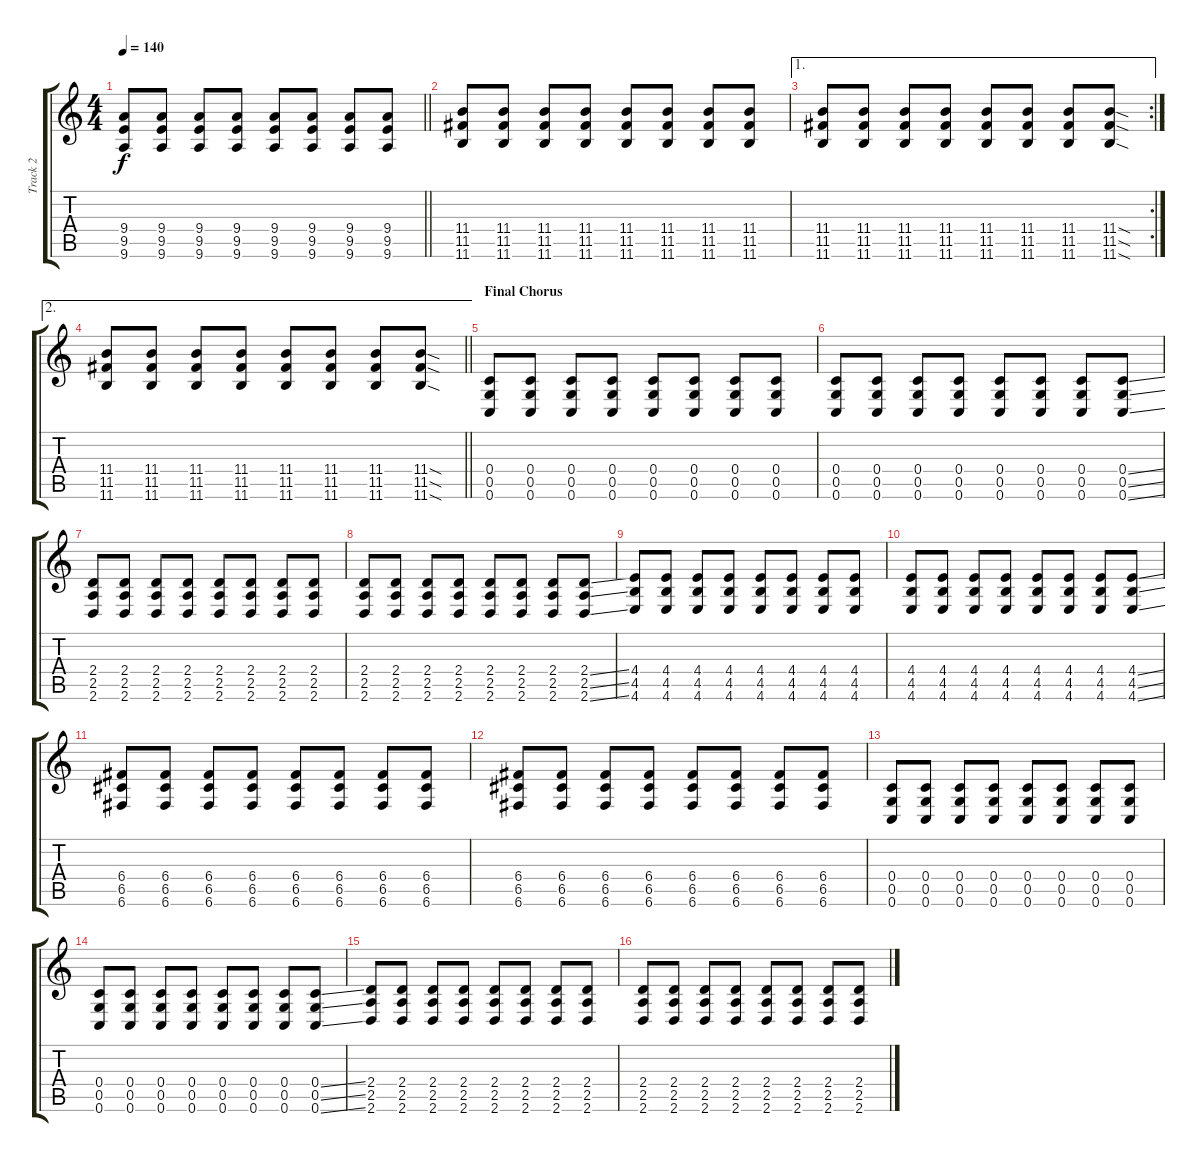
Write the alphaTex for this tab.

\track ("Track 2" "Track 2") {instrument distortionguitar}
\staff {score tabs}
\tuning (D4 A3 F3 C3 G2 C2) {hide}
\ts (4 4)
\tempo 140
\clef g2
\barLineRight lightlight
\ks c
(9.4 9.5 9.6).8{dy f} (9.4 9.5 9.6).8 (9.4 9.5 9.6).8 (9.4 9.5 9.6).8 (9.4 9.5 9.6).8 (9.4 9.5 9.6).8 (9.4 9.5 9.6).8 (9.4 9.5 9.6).8 |
(11.4 11.5 11.6).8 (11.4 11.5 11.6).8 (11.4 11.5 11.6).8 (11.4 11.5 11.6).8 (11.4 11.5 11.6).8 (11.4 11.5 11.6).8 (11.4 11.5 11.6).8 (11.4 11.5 11.6).8 |
\ae 1
\rc 2
(11.4 11.5 11.6).8 (11.4 11.5 11.6).8 (11.4 11.5 11.6).8 (11.4 11.5 11.6).8 (11.4 11.5 11.6).8 (11.4 11.5 11.6).8 (11.4 11.5 11.6).8 (11.4{sod} 11.5{sod} 11.6{sod}).8 |
\ae 2
\barLineRight lightlight
(11.4 11.5 11.6).8 (11.4 11.5 11.6).8 (11.4 11.5 11.6).8 (11.4 11.5 11.6).8 (11.4 11.5 11.6).8 (11.4 11.5 11.6).8 (11.4 11.5 11.6).8 (11.4{sod} 11.5{sod} 11.6{sod}).8 |
\section ("" "Final Chorus")
(0.4 0.5 0.6).8 (0.4 0.5 0.6).8 (0.4 0.5 0.6).8 (0.4 0.5 0.6).8 (0.4 0.5 0.6).8 (0.4 0.5 0.6).8 (0.4 0.5 0.6).8 (0.4 0.5 0.6).8 |
(0.4 0.5 0.6).8 (0.4 0.5 0.6).8 (0.4 0.5 0.6).8 (0.4 0.5 0.6).8 (0.4 0.5 0.6).8 (0.4 0.5 0.6).8 (0.4 0.5 0.6).8 (0.4{ss} 0.5{ss} 0.6{ss}).8 |
(2.4 2.5 2.6).8 (2.4 2.5 2.6).8 (2.4 2.5 2.6).8 (2.4 2.5 2.6).8 (2.4 2.5 2.6).8 (2.4 2.5 2.6).8 (2.4 2.5 2.6).8 (2.4 2.5 2.6).8 |
(2.4 2.5 2.6).8 (2.4 2.5 2.6).8 (2.4 2.5 2.6).8 (2.4 2.5 2.6).8 (2.4 2.5 2.6).8 (2.4 2.5 2.6).8 (2.4 2.5 2.6).8 (2.4{ss} 2.5{ss} 2.6{ss}).8 |
(4.4 4.5 4.6).8 (4.4 4.5 4.6).8 (4.4 4.5 4.6).8 (4.4 4.5 4.6).8 (4.4 4.5 4.6).8 (4.4 4.5 4.6).8 (4.4 4.5 4.6).8 (4.4 4.5 4.6).8 |
(4.4 4.5 4.6).8 (4.4 4.5 4.6).8 (4.4 4.5 4.6).8 (4.4 4.5 4.6).8 (4.4 4.5 4.6).8 (4.4 4.5 4.6).8 (4.4 4.5 4.6).8 (4.4{ss} 4.5{ss} 4.6{ss}).8 |
(6.4 6.5 6.6).8 (6.4 6.5 6.6).8 (6.4 6.5 6.6).8 (6.4 6.5 6.6).8 (6.4 6.5 6.6).8 (6.4 6.5 6.6).8 (6.4 6.5 6.6).8 (6.4 6.5 6.6).8 |
(6.4 6.5 6.6).8 (6.4 6.5 6.6).8 (6.4 6.5 6.6).8 (6.4 6.5 6.6).8 (6.4 6.5 6.6).8 (6.4 6.5 6.6).8 (6.4 6.5 6.6).8 (6.4 6.5 6.6).8 |
(0.4 0.5 0.6).8 (0.4 0.5 0.6).8 (0.4 0.5 0.6).8 (0.4 0.5 0.6).8 (0.4 0.5 0.6).8 (0.4 0.5 0.6).8 (0.4 0.5 0.6).8 (0.4 0.5 0.6).8 |
(0.4 0.5 0.6).8 (0.4 0.5 0.6).8 (0.4 0.5 0.6).8 (0.4 0.5 0.6).8 (0.4 0.5 0.6).8 (0.4 0.5 0.6).8 (0.4 0.5 0.6).8 (0.4{ss} 0.5{ss} 0.6{ss}).8 |
(2.4 2.5 2.6).8 (2.4 2.5 2.6).8 (2.4 2.5 2.6).8 (2.4 2.5 2.6).8 (2.4 2.5 2.6).8 (2.4 2.5 2.6).8 (2.4 2.5 2.6).8 (2.4 2.5 2.6).8 |
(2.4 2.5 2.6).8 (2.4 2.5 2.6).8 (2.4 2.5 2.6).8 (2.4 2.5 2.6).8 (2.4 2.5 2.6).8 (2.4 2.5 2.6).8 (2.4 2.5 2.6).8 (2.4{ss} 2.5{ss} 2.6{ss}).8
